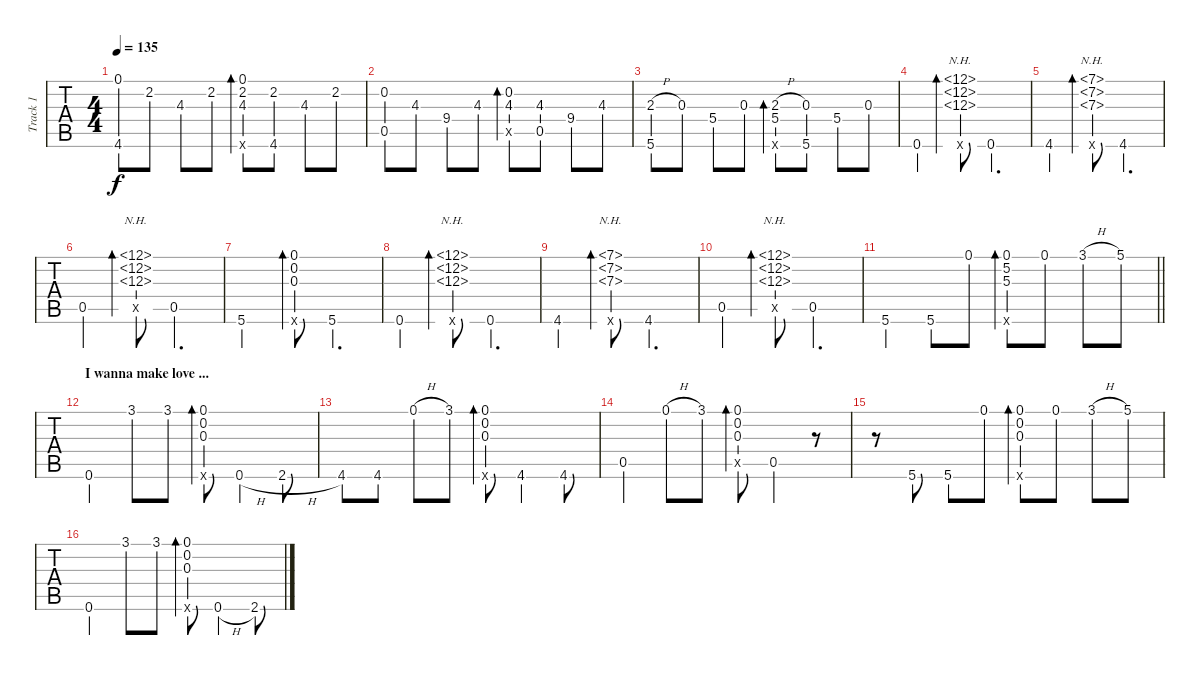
\track ("Track 1" "Track 1") {instrument acousticguitarsteel}
\staff {tabs}
\tuning (E4 C4 G3 C3 A2 C2) {hide}
\ts (4 4)
\tempo 135
\clef g2
\ks c
(0.1 4.6).8{dy f} 2.2.8 4.3.8 2.2.8 (0.1 2.2 4.3 0.6{x}).8{bd 60} (2.2 4.6).8 4.3.8 2.2.8 |
(0.2 0.5).8 4.3.8 9.4.8 4.3.8 (0.2 4.3 0.5{x}).8{bd 60} (4.3 0.5).8 9.4.8 4.3.8 |
(2.3{h} 5.6).8 0.3.8 5.4.8 0.3.8 (2.3{h} 5.4 0.6{x}).8{bd 60} (0.3 5.6).8 5.4.8 0.3.8 |
0.6.2 (12.1{nh} 12.2{nh} 12.3{nh} 0.6{x}).8{bd 60} 0.6.4{d} |
4.6.2 (7.1{nh} 7.2{nh} 7.3{nh} 0.6{x}).8{bd 60} 4.6.4{d} |
0.5.2 (12.1{nh} 12.2{nh} 12.3{nh} 0.5{x}).8{bd 60} 0.5.4{d} |
5.6.2 (0.1 0.2 0.3 0.6{x}).8{bd 60} 5.6.4{d} |
0.6.2 (12.1{nh} 12.2{nh} 12.3{nh} 0.6{x}).8{bd 60} 0.6.4{d} |
4.6.2 (7.1{nh} 7.2{nh} 7.3{nh} 0.6{x}).8{bd 60} 4.6.4{d} |
0.5.2 (12.1{nh} 12.2{nh} 12.3{nh} 0.5{x}).8{bd 60} 0.5.4{d} |
\barLineRight lightlight
5.6.4 5.6.8 0.1.8 (0.1 5.2 5.3 0.6{x}).8{bd 60} 0.1.8 3.1{h}.8 5.1.8 |
\section ("" "I wanna make love ...")
0.6.4 3.1.8 3.1.8 (0.1 0.2 0.3 0.6{x}).8{bd 60} 0.6{h}.4 2.6{h}.8 |
4.6.8 4.6.8 0.1{h}.8 3.1.8 (0.1 0.2 0.3 0.6{x}).8{bd 60} 4.6.4 4.6.8 |
0.5.4 0.1{h}.8 3.1.8 (0.1 0.2 0.3 0.5{x}).8{bd 60} 0.5.4 r.8 |
r.8 5.6.8 5.6.8 0.1.8 (0.1 0.2 0.3 0.6{x}).8{bd 60} 0.1.8 3.1{h}.8 5.1.8 |
0.6.4 3.1.8 3.1.8 (0.1 0.2 0.3 0.6{x}).8{bd 60} 0.6{h}.4 2.6{h}.8
